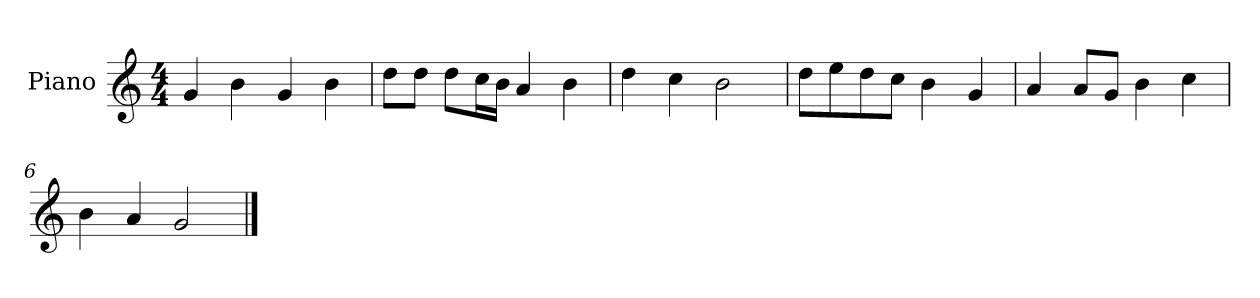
**kern
*part1
*staff1
*I"Piano
*I'P-no
*clefG2
*k[]
*M4/4
*MM90
=1
4g/
4b\
4g/
4b\
=2
8dd\L
8dd\J
8dd\L
16cc\L
16b\JJ
4a/
4b\
=3
4dd\
4cc\
2b\
=4
8dd\L
8ee\
8dd\
8cc\J
4b\
4g/
=5
4a/
8a/L
8g/J
4b\
4cc\
=6
4b\
4a/
2g/
==
*-
